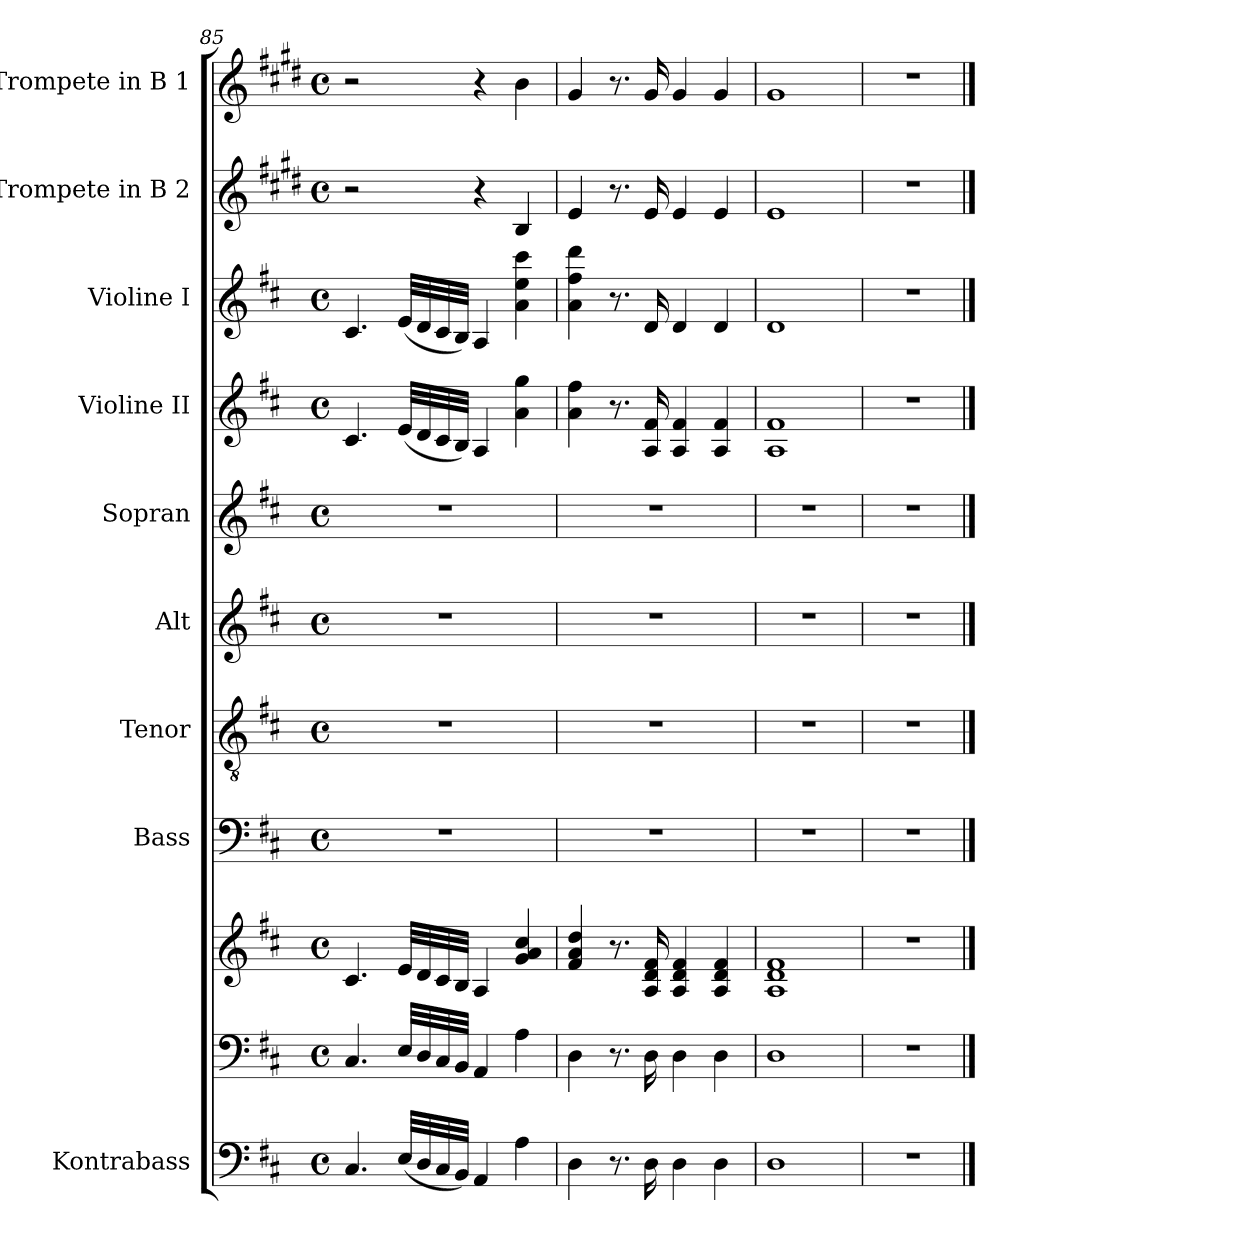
**kern	**kern	**kern	**kern	**kern	**kern	**kern	**kern	**kern	**kern	**kern
*part10	*part9	*part9	*part8	*part7	*part6	*part5	*part4	*part3	*part2	*part1
*staff11	*staff10	*staff9	*staff8	*staff7	*staff6	*staff5	*staff4	*staff3	*staff2	*staff1
*I"Kontrabass	*	*	*I"Bass	*I"Tenor	*I"Alt	*I"Sopran	*I"Violine II	*I"Violine I	*I"Trompete in B 2	*I"Trompete in B 1
*I'Kb.	*	*	*I'B	*I'T	*I'A	*I'S	*I'Vl. II	*I'Vl. I	*	*
*clefF4	*clefF4	*clefG2	*clefF4	*clefGv2	*clefG2	*clefG2	*clefG2	*clefG2	*clefG2	*clefG2
*ITrd7c12	*	*	*	*	*	*	*	*	*ITrd1c2	*ITrd1c2
*k[f#c#]	*k[f#c#]	*k[f#c#]	*k[f#c#]	*k[f#c#]	*k[f#c#]	*k[f#c#]	*k[f#c#]	*k[f#c#]	*k[f#c#]	*k[f#c#]
*D:	*D:	*D:	*D:	*D:	*D:	*D:	*D:	*D:	*D:	*D:
*M4/4	*M4/4	*M4/4	*M4/4	*M4/4	*M4/4	*M4/4	*M4/4	*M4/4	*M4/4	*M4/4
*met(c)	*met(c)	*met(c)	*met(c)	*met(c)	*met(c)	*met(c)	*met(c)	*met(c)	*met(c)	*met(c)
=85	=85	=85	=85	=85	=85	=85	=85	=85	=85	=85
4.CC#/	4.C#/	4.c#/	1r	1r	1r	1r	4.c#/	4.c#/	2r	2r
(<32EE/LLL	32E/LLL	32e/LLL	.	.	.	.	(<32e/LLL	(<32e/LLL	.	.
32DD/	32D/	32d/	.	.	.	.	32d/	32d/	.	.
32CC#/	32C#/	32c#/	.	.	.	.	32c#/	32c#/	.	.
32BBB/JJJ)	32BB/JJJ	32B/JJJ	.	.	.	.	32B/JJJ)	32B/JJJ)	.	.
4AAA/	4AA/	4A/	.	.	.	.	4A/	4A/	4r	4r
4AA\	4A\	4g/ 4a/ 4cc#/	.	.	.	.	4a\ 4gg\	4a\ 4ee\ 4ccc#\	4A/	4a\
=86	=86	=86	=86	=86	=86	=86	=86	=86	=86	=86
4DD\	4D\	4f#/ 4a/ 4dd/	1r	1r	1r	1r	4a\ 4ff#\	4a\ 4ff#\ 4ddd\	4d/	4f#/
8.r	8.r	8.r	.	.	.	.	8.r	8.r	8.r	8.r
16DD\	16D\	16A/ 16d/ 16f#/	.	.	.	.	16A/ 16f#/	16d/	16d/	16f#/
4DD\	4D\	4A/ 4d/ 4f#/	.	.	.	.	4A/ 4f#/	4d/	4d/	4f#/
4DD\	4D\	4A/ 4d/ 4f#/	.	.	.	.	4A/ 4f#/	4d/	4d/	4f#/
=87	=87	=87	=87	=87	=87	=87	=87	=87	=87	=87
1DD	1D	1A 1d 1f#	1r	1r	1r	1r	1A 1f#	1d	1d	1f#
=88	=88	=88	=88	=88	=88	=88	=88	=88	=88	=88
1r	1r	1r	1r	1r	1r	1r	1r	1r	1r	1r
==	==	==	==	==	==	==	==	==	==	==
*-	*-	*-	*-	*-	*-	*-	*-	*-	*-	*-
